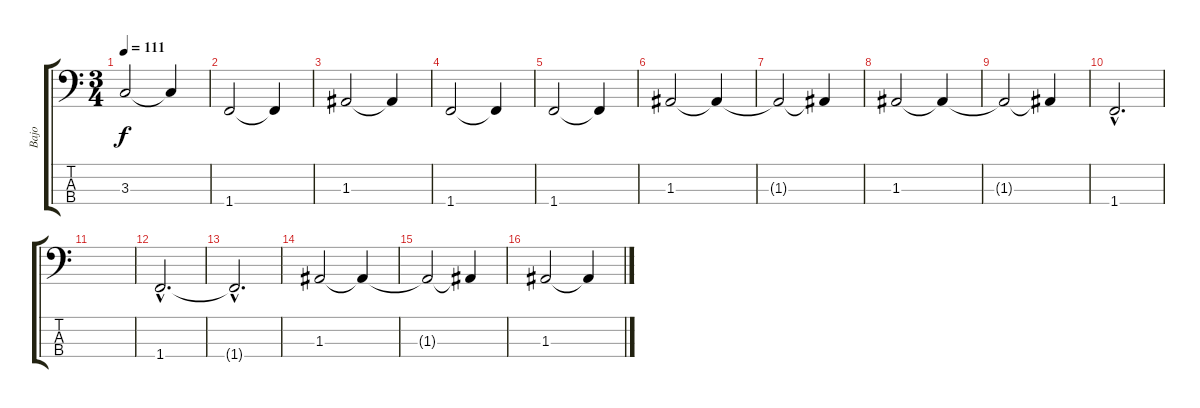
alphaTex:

\track ("Bajo" "Bajo") {instrument electricbassfinger}
\staff {score tabs}
\tuning (G2 D2 A1 E1) {hide}
\ts (3 4)
\tempo 111
\clef f4
\ks c
3.3.2{dy f} 3.3{t}.4 |
1.4.2 1.4{t}.4 |
1.3.2 1.3{t}.4 |
1.4.2 1.4{t}.4 |
1.4.2 1.4{t}.4 |
1.3.2 1.3{t}.4 |
1.3{t}.2 1.3{t}.4 |
1.3.2 1.3{t}.4 |
1.3{t}.2 1.3{t}.4 |
1.4{hac}.2{d} |
|
1.4{hac}.2{d} |
1.4{hac t}.2{d} |
1.3.2 1.3{t}.4 |
1.3{t}.2 1.3{t}.4 |
1.3.2 1.3{t}.4
